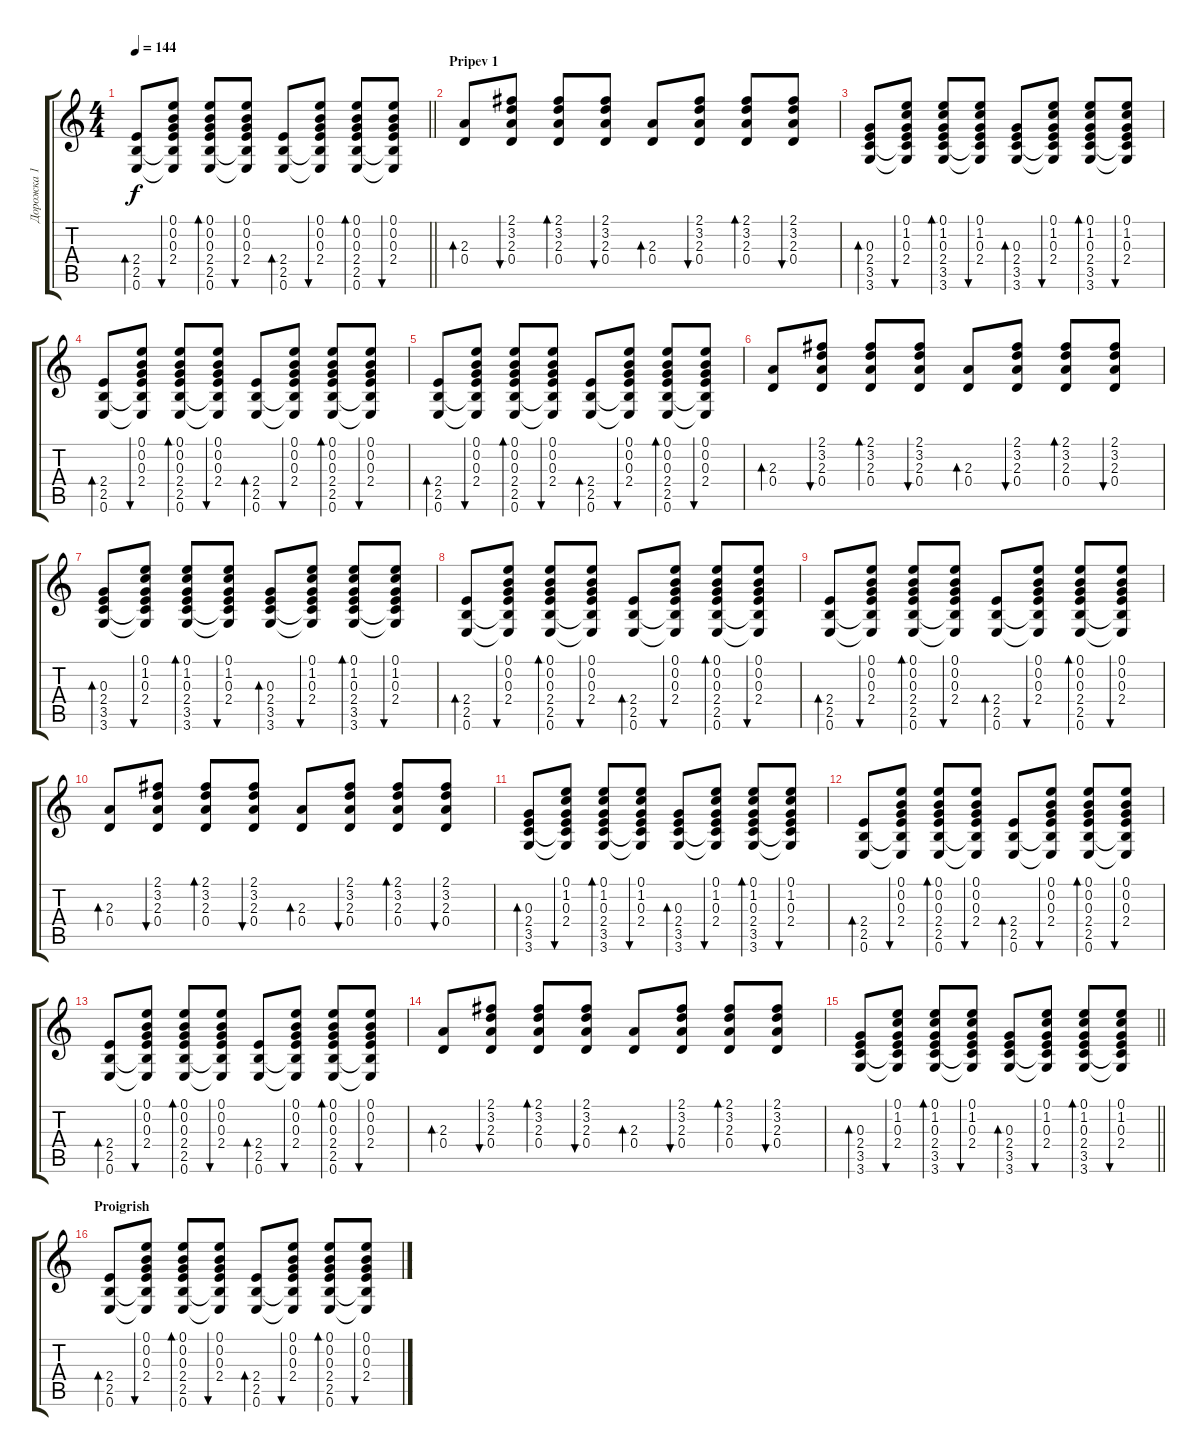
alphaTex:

\track ("Дорожка 1" "Дорожка 1") {instrument acousticguitarsteel}
\staff {score tabs}
\tuning (E4 B3 G3 D3 A2 E2) {hide}
\ts (4 4)
\tempo 144
\clef g2
\barLineRight lightlight
\ks c
(2.4 2.5 0.6).8{bd 60 dy f} (0.1 0.2 0.3 2.4 2.5{t} 0.6{t}).8{bu 60} (0.1 0.2 0.3 2.4 2.5 0.6).8{bd 60} (0.1 0.2 0.3 2.4 2.5{t} 0.6{t}).8{bu 60} (2.4 2.5 0.6).8{bd 60} (0.1 0.2 0.3 2.4 2.5{t} 0.6{t}).8{bu 60} (0.1 0.2 0.3 2.4 2.5 0.6).8{bd 60} (0.1 0.2 0.3 2.4 2.5{t} 0.6{t}).8{bu 60} |
\section ("" "Pripev 1")
(2.3 0.4).8{bd 60} (2.1 3.2 2.3 0.4).8{bu 60} (2.1 3.2 2.3 0.4).8{bd 60} (2.1 3.2 2.3 0.4).8{bu 60} (2.3 0.4).8{bd 60} (2.1 3.2 2.3 0.4).8{bu 60} (2.1 3.2 2.3 0.4).8{bd 60} (2.1 3.2 2.3 0.4).8{bu 60} |
(0.3 2.4 3.5 3.6).8{bd 60} (0.1 1.2 0.3 2.4 3.5{t} 3.6{t}).8{bu 60} (0.1 1.2 0.3 2.4 3.5 3.6).8{bd 60} (0.1 1.2 0.3 2.4 3.5{t} 3.6{t}).8{bu 60} (0.3 2.4 3.5 3.6).8{bd 60} (0.1 1.2 0.3 2.4 3.5{t} 3.6{t}).8{bu 60} (0.1 1.2 0.3 2.4 3.5 3.6).8{bd 60} (0.1 1.2 0.3 2.4 3.5{t} 3.6{t}).8{bu 60} |
(2.4 2.5 0.6).8{bd 60} (0.1 0.2 0.3 2.4 2.5{t} 0.6{t}).8{bu 60} (0.1 0.2 0.3 2.4 2.5 0.6).8{bd 60} (0.1 0.2 0.3 2.4 2.5{t} 0.6{t}).8{bu 60} (2.4 2.5 0.6).8{bd 60} (0.1 0.2 0.3 2.4 2.5{t} 0.6{t}).8{bu 60} (0.1 0.2 0.3 2.4 2.5 0.6).8{bd 60} (0.1 0.2 0.3 2.4 2.5{t} 0.6{t}).8{bu 60} |
(2.4 2.5 0.6).8{bd 60} (0.1 0.2 0.3 2.4 2.5{t} 0.6{t}).8{bu 60} (0.1 0.2 0.3 2.4 2.5 0.6).8{bd 60} (0.1 0.2 0.3 2.4 2.5{t} 0.6{t}).8{bu 60} (2.4 2.5 0.6).8{bd 60} (0.1 0.2 0.3 2.4 2.5{t} 0.6{t}).8{bu 60} (0.1 0.2 0.3 2.4 2.5 0.6).8{bd 60} (0.1 0.2 0.3 2.4 2.5{t} 0.6{t}).8{bu 60} |
(2.3 0.4).8{bd 60} (2.1 3.2 2.3 0.4).8{bu 60} (2.1 3.2 2.3 0.4).8{bd 60} (2.1 3.2 2.3 0.4).8{bu 60} (2.3 0.4).8{bd 60} (2.1 3.2 2.3 0.4).8{bu 60} (2.1 3.2 2.3 0.4).8{bd 60} (2.1 3.2 2.3 0.4).8{bu 60} |
(0.3 2.4 3.5 3.6).8{bd 60} (0.1 1.2 0.3 2.4 3.5{t} 3.6{t}).8{bu 60} (0.1 1.2 0.3 2.4 3.5 3.6).8{bd 60} (0.1 1.2 0.3 2.4 3.5{t} 3.6{t}).8{bu 60} (0.3 2.4 3.5 3.6).8{bd 60} (0.1 1.2 0.3 2.4 3.5{t} 3.6{t}).8{bu 60} (0.1 1.2 0.3 2.4 3.5 3.6).8{bd 60} (0.1 1.2 0.3 2.4 3.5{t} 3.6{t}).8{bu 60} |
(2.4 2.5 0.6).8{bd 60} (0.1 0.2 0.3 2.4 2.5{t} 0.6{t}).8{bu 60} (0.1 0.2 0.3 2.4 2.5 0.6).8{bd 60} (0.1 0.2 0.3 2.4 2.5{t} 0.6{t}).8{bu 60} (2.4 2.5 0.6).8{bd 60} (0.1 0.2 0.3 2.4 2.5{t} 0.6{t}).8{bu 60} (0.1 0.2 0.3 2.4 2.5 0.6).8{bd 60} (0.1 0.2 0.3 2.4 2.5{t} 0.6{t}).8{bu 60} |
(2.4 2.5 0.6).8{bd 60} (0.1 0.2 0.3 2.4 2.5{t} 0.6{t}).8{bu 60} (0.1 0.2 0.3 2.4 2.5 0.6).8{bd 60} (0.1 0.2 0.3 2.4 2.5{t} 0.6{t}).8{bu 60} (2.4 2.5 0.6).8{bd 60} (0.1 0.2 0.3 2.4 2.5{t} 0.6{t}).8{bu 60} (0.1 0.2 0.3 2.4 2.5 0.6).8{bd 60} (0.1 0.2 0.3 2.4 2.5{t} 0.6{t}).8{bu 60} |
(2.3 0.4).8{bd 60} (2.1 3.2 2.3 0.4).8{bu 60} (2.1 3.2 2.3 0.4).8{bd 60} (2.1 3.2 2.3 0.4).8{bu 60} (2.3 0.4).8{bd 60} (2.1 3.2 2.3 0.4).8{bu 60} (2.1 3.2 2.3 0.4).8{bd 60} (2.1 3.2 2.3 0.4).8{bu 60} |
(0.3 2.4 3.5 3.6).8{bd 60} (0.1 1.2 0.3 2.4 3.5{t} 3.6{t}).8{bu 60} (0.1 1.2 0.3 2.4 3.5 3.6).8{bd 60} (0.1 1.2 0.3 2.4 3.5{t} 3.6{t}).8{bu 60} (0.3 2.4 3.5 3.6).8{bd 60} (0.1 1.2 0.3 2.4 3.5{t} 3.6{t}).8{bu 60} (0.1 1.2 0.3 2.4 3.5 3.6).8{bd 60} (0.1 1.2 0.3 2.4 3.5{t} 3.6{t}).8{bu 60} |
(2.4 2.5 0.6).8{bd 60} (0.1 0.2 0.3 2.4 2.5{t} 0.6{t}).8{bu 60} (0.1 0.2 0.3 2.4 2.5 0.6).8{bd 60} (0.1 0.2 0.3 2.4 2.5{t} 0.6{t}).8{bu 60} (2.4 2.5 0.6).8{bd 60} (0.1 0.2 0.3 2.4 2.5{t} 0.6{t}).8{bu 60} (0.1 0.2 0.3 2.4 2.5 0.6).8{bd 60} (0.1 0.2 0.3 2.4 2.5{t} 0.6{t}).8{bu 60} |
(2.4 2.5 0.6).8{bd 60} (0.1 0.2 0.3 2.4 2.5{t} 0.6{t}).8{bu 60} (0.1 0.2 0.3 2.4 2.5 0.6).8{bd 60} (0.1 0.2 0.3 2.4 2.5{t} 0.6{t}).8{bu 60} (2.4 2.5 0.6).8{bd 60} (0.1 0.2 0.3 2.4 2.5{t} 0.6{t}).8{bu 60} (0.1 0.2 0.3 2.4 2.5 0.6).8{bd 60} (0.1 0.2 0.3 2.4 2.5{t} 0.6{t}).8{bu 60} |
(2.3 0.4).8{bd 60} (2.1 3.2 2.3 0.4).8{bu 60} (2.1 3.2 2.3 0.4).8{bd 60} (2.1 3.2 2.3 0.4).8{bu 60} (2.3 0.4).8{bd 60} (2.1 3.2 2.3 0.4).8{bu 60} (2.1 3.2 2.3 0.4).8{bd 60} (2.1 3.2 2.3 0.4).8{bu 60} |
\barLineRight lightlight
(0.3 2.4 3.5 3.6).8{bd 60} (0.1 1.2 0.3 2.4 3.5{t} 3.6{t}).8{bu 60} (0.1 1.2 0.3 2.4 3.5 3.6).8{bd 60} (0.1 1.2 0.3 2.4 3.5{t} 3.6{t}).8{bu 60} (0.3 2.4 3.5 3.6).8{bd 60} (0.1 1.2 0.3 2.4 3.5{t} 3.6{t}).8{bu 60} (0.1 1.2 0.3 2.4 3.5 3.6).8{bd 60} (0.1 1.2 0.3 2.4 3.5{t} 3.6{t}).8{bu 60} |
\section ("" "Proigrish")
(2.4 2.5 0.6).8{bd 60} (0.1 0.2 0.3 2.4 2.5{t} 0.6{t}).8{bu 60} (0.1 0.2 0.3 2.4 2.5 0.6).8{bd 60} (0.1 0.2 0.3 2.4 2.5{t} 0.6{t}).8{bu 60} (2.4 2.5 0.6).8{bd 60} (0.1 0.2 0.3 2.4 2.5{t} 0.6{t}).8{bu 60} (0.1 0.2 0.3 2.4 2.5 0.6).8{bd 60} (0.1 0.2 0.3 2.4 2.5{t} 0.6{t}).8{bu 60}
